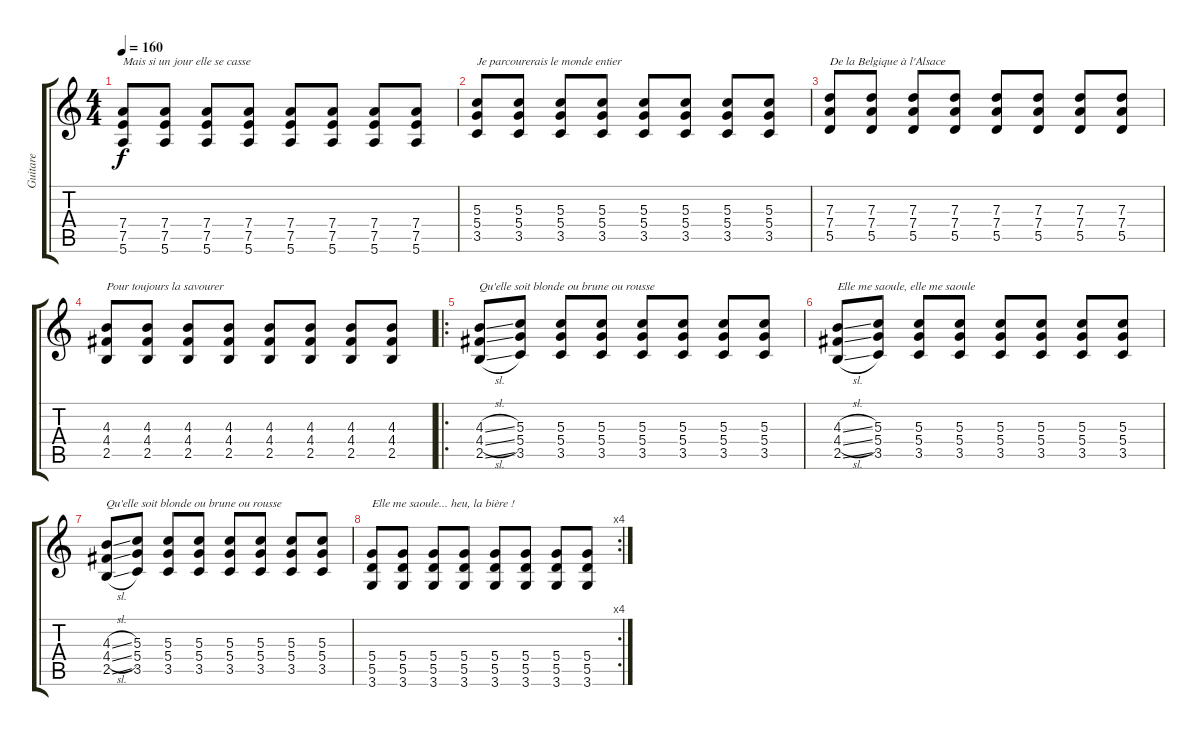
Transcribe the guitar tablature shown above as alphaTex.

\track ("Guitare" "Guitare") {instrument electricguitarclean}
\staff {score tabs}
\tuning (E4 B3 G3 D3 A2 E2) {hide}
\ts (4 4)
\tempo 160
\clef g2
\ks c
(7.4 7.5 5.6).8{txt "Mais si un jour elle se casse" dy f} (7.4 7.5 5.6).8 (7.4 7.5 5.6).8 (7.4 7.5 5.6).8 (7.4 7.5 5.6).8 (7.4 7.5 5.6).8 (7.4 7.5 5.6).8 (7.4 7.5 5.6).8 |
(5.3 5.4 3.5).8{txt "Je parcourerais le monde entier"} (5.3 5.4 3.5).8 (5.3 5.4 3.5).8 (5.3 5.4 3.5).8 (5.3 5.4 3.5).8 (5.3 5.4 3.5).8 (5.3 5.4 3.5).8 (5.3 5.4 3.5).8 |
(7.3 7.4 5.5).8{txt "De la Belgique à l'Alsace"} (7.3 7.4 5.5).8 (7.3 7.4 5.5).8 (7.3 7.4 5.5).8 (7.3 7.4 5.5).8 (7.3 7.4 5.5).8 (7.3 7.4 5.5).8 (7.3 7.4 5.5).8 |
(4.3 4.4 2.5).8{txt "Pour toujours la savourer"} (4.3 4.4 2.5).8 (4.3 4.4 2.5).8 (4.3 4.4 2.5).8 (4.3 4.4 2.5).8 (4.3 4.4 2.5).8 (4.3 4.4 2.5).8 (4.3 4.4 2.5).8 |
\ro
(4.3{sl} 4.4{sl} 2.5{sl}).8{txt "Qu'elle soit blonde ou brune ou rousse"} (5.3 5.4 3.5).8 (5.3 5.4 3.5).8 (5.3 5.4 3.5).8 (5.3 5.4 3.5).8 (5.3 5.4 3.5).8 (5.3 5.4 3.5).8 (5.3 5.4 3.5).8 |
(4.3{sl} 4.4{sl} 2.5{sl}).8{txt "Elle me saoule, elle me saoule"} (5.3 5.4 3.5).8 (5.3 5.4 3.5).8 (5.3 5.4 3.5).8 (5.3 5.4 3.5).8 (5.3 5.4 3.5).8 (5.3 5.4 3.5).8 (5.3 5.4 3.5).8 |
(4.3{sl} 4.4{sl} 2.5{sl}).8{txt "Qu'elle soit blonde ou brune ou rousse"} (5.3 5.4 3.5).8 (5.3 5.4 3.5).8 (5.3 5.4 3.5).8 (5.3 5.4 3.5).8 (5.3 5.4 3.5).8 (5.3 5.4 3.5).8 (5.3 5.4 3.5).8 |
\rc 4
(5.4 5.5 3.6).8{txt "Elle me saoule... heu, la bière !"} (5.4 5.5 3.6).8 (5.4 5.5 3.6).8 (5.4 5.5 3.6).8 (5.4 5.5 3.6).8 (5.4 5.5 3.6).8 (5.4 5.5 3.6).8 (5.4 5.5 3.6).8
